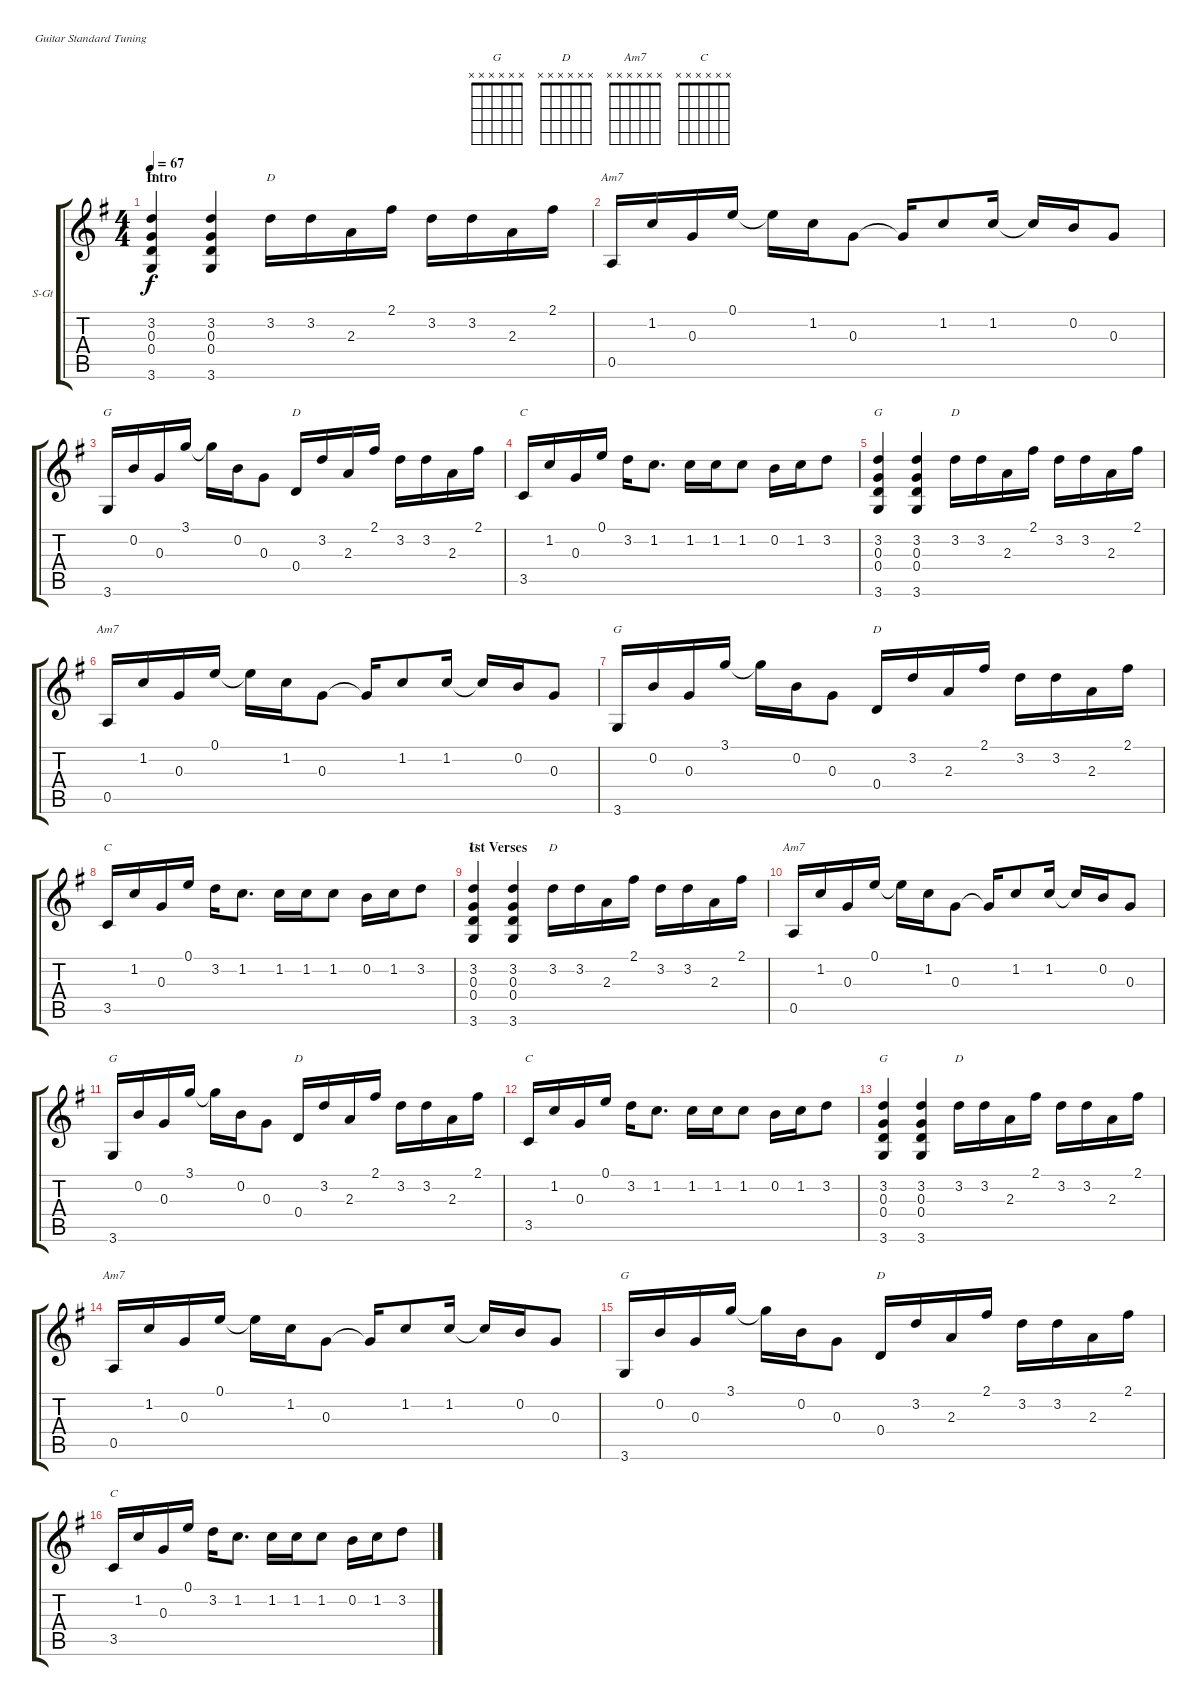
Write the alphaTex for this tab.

\bracketExtendMode groupsimilarinstruments
\firstSystemTrackNameOrientation horizontal
\otherSystemsTrackNameOrientation horizontal
\track ("Gtr 2" "S-Gt") {instrument acousticgrandpiano}
\staff {score tabs}
\tuning (E4 B3 G3 D3 A2 E2)
\displaytranspose 12
\chord ("G" x x x x x x)
\chord ("D" x x x x x x)
\chord ("Am7" x x x x x x)
\chord ("C" x x x x x x)
\ts (4 4)
\beaming (8 2 2 2 2)
\section ("" "Intro")
\tempo 67
\clef g2
\ks g
(3.2 0.3 0.4 3.6).4{ch "G" dy f instrument acousticgrandpiano} (3.2 0.3 0.4 3.6).4 3.2.16{ch "D"} 3.2.16 2.3.16 2.1.16 3.2.16 3.2.16 2.3.16 2.1.16 |
0.5.16{ch "Am7"} 1.2.16 0.3.16 0.1.16 0.1{t}.16 1.2.16 0.3.8 0.3{t}.16 1.2.8 1.2.16 1.2{t}.16 0.2.16 0.3.8 |
3.6.16{ch "G"} 0.2.16 0.3.16 3.1.16 3.1{t}.16 0.2.16 0.3.8 0.4.16{ch "D"} 3.2.16 2.3.16 2.1.16 3.2.16 3.2.16 2.3.16 2.1.16 |
3.5.16{ch "C"} 1.2.16 0.3.16 0.1.16 3.2.16 1.2.8{d} 1.2.16 1.2.16 1.2.8 0.2.16 1.2.16 3.2.8 |
(3.2 0.3 0.4 3.6).4{ch "G"} (3.2 0.3 0.4 3.6).4 3.2.16{ch "D"} 3.2.16 2.3.16 2.1.16 3.2.16 3.2.16 2.3.16 2.1.16 |
0.5.16{ch "Am7"} 1.2.16 0.3.16 0.1.16 0.1{t}.16 1.2.16 0.3.8 0.3{t}.16 1.2.8 1.2.16 1.2{t}.16 0.2.16 0.3.8 |
3.6.16{ch "G"} 0.2.16 0.3.16 3.1.16 3.1{t}.16 0.2.16 0.3.8 0.4.16{ch "D"} 3.2.16 2.3.16 2.1.16 3.2.16 3.2.16 2.3.16 2.1.16 |
3.5.16{ch "C"} 1.2.16 0.3.16 0.1.16 3.2.16 1.2.8{d} 1.2.16 1.2.16 1.2.8 0.2.16 1.2.16 3.2.8 |
\section ("" "1st Verses")
(3.2 0.3 0.4 3.6).4{ch "G"} (3.2 0.3 0.4 3.6).4 3.2.16{ch "D"} 3.2.16 2.3.16 2.1.16 3.2.16 3.2.16 2.3.16 2.1.16 |
0.5.16{ch "Am7"} 1.2.16 0.3.16 0.1.16 0.1{t}.16 1.2.16 0.3.8 0.3{t}.16 1.2.8 1.2.16 1.2{t}.16 0.2.16 0.3.8 |
3.6.16{ch "G"} 0.2.16 0.3.16 3.1.16 3.1{t}.16 0.2.16 0.3.8 0.4.16{ch "D"} 3.2.16 2.3.16 2.1.16 3.2.16 3.2.16 2.3.16 2.1.16 |
3.5.16{ch "C"} 1.2.16 0.3.16 0.1.16 3.2.16 1.2.8{d} 1.2.16 1.2.16 1.2.8 0.2.16 1.2.16 3.2.8 |
(3.2 0.3 0.4 3.6).4{ch "G"} (3.2 0.3 0.4 3.6).4 3.2.16{ch "D"} 3.2.16 2.3.16 2.1.16 3.2.16 3.2.16 2.3.16 2.1.16 |
0.5.16{ch "Am7"} 1.2.16 0.3.16 0.1.16 0.1{t}.16 1.2.16 0.3.8 0.3{t}.16 1.2.8 1.2.16 1.2{t}.16 0.2.16 0.3.8 |
3.6.16{ch "G"} 0.2.16 0.3.16 3.1.16 3.1{t}.16 0.2.16 0.3.8 0.4.16{ch "D"} 3.2.16 2.3.16 2.1.16 3.2.16 3.2.16 2.3.16 2.1.16 |
3.5.16{ch "C"} 1.2.16 0.3.16 0.1.16 3.2.16 1.2.8{d} 1.2.16 1.2.16 1.2.8 0.2.16 1.2.16 3.2.8
